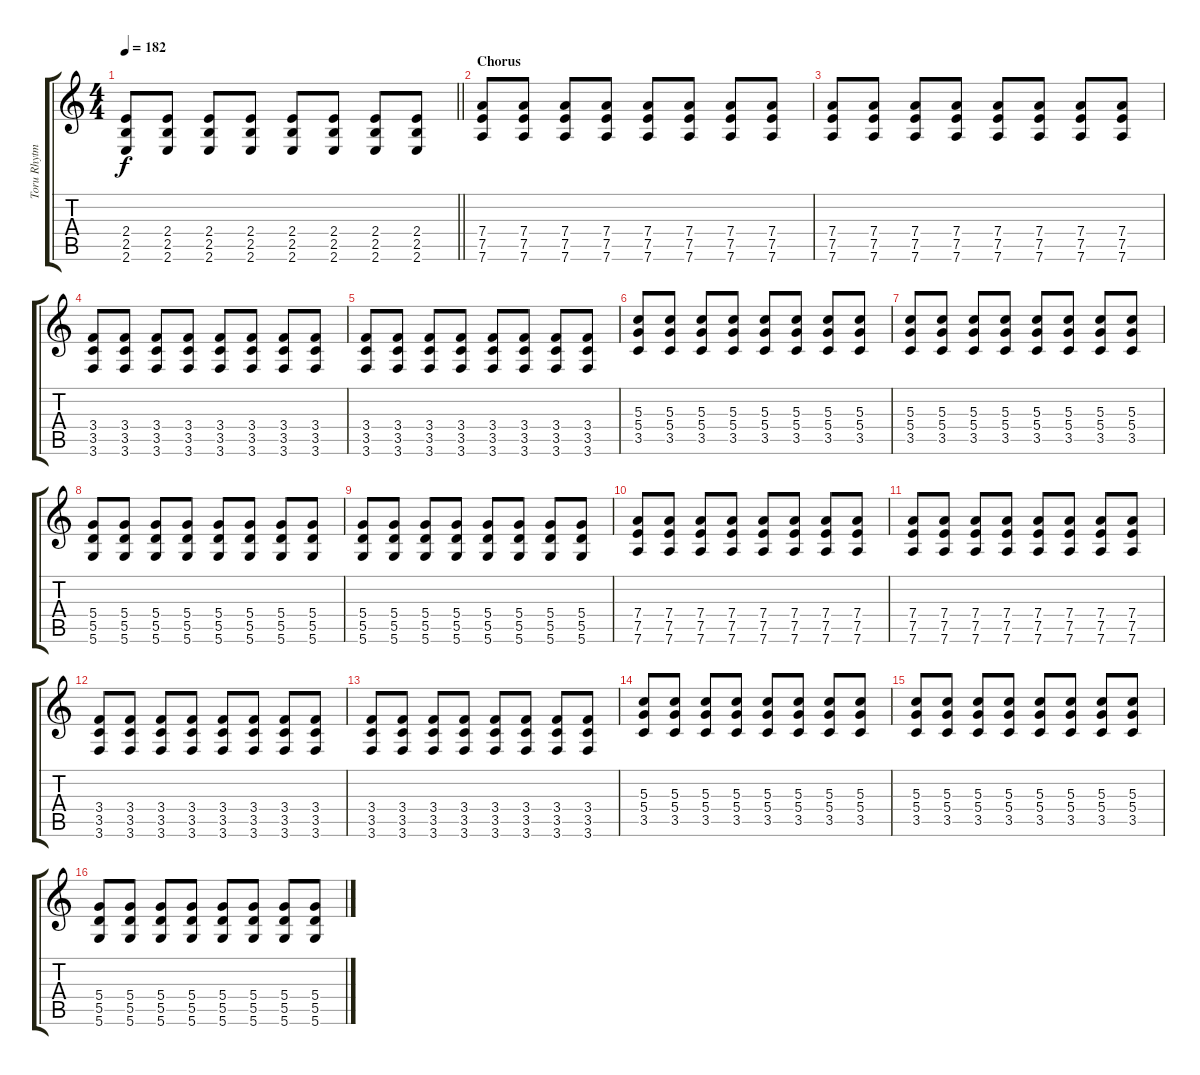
\track ("Toru Rhytm" "Toru Rhytm") {instrument overdrivenguitar}
\staff {score tabs}
\tuning (E4 B3 G3 D3 A2 D2) {hide}
\ts (4 4)
\tempo 182
\clef g2
\barLineRight lightlight
\ks c
(2.4 2.5 2.6).8{dy f} (2.4 2.5 2.6).8 (2.4 2.5 2.6).8 (2.4 2.5 2.6).8 (2.4 2.5 2.6).8 (2.4 2.5 2.6).8 (2.4 2.5 2.6).8 (2.4 2.5 2.6).8 |
\section ("" "Chorus")
(7.4 7.5 7.6).8 (7.4 7.5 7.6).8 (7.4 7.5 7.6).8 (7.4 7.5 7.6).8 (7.4 7.5 7.6).8 (7.4 7.5 7.6).8 (7.4 7.5 7.6).8 (7.4 7.5 7.6).8 |
(7.4 7.5 7.6).8 (7.4 7.5 7.6).8 (7.4 7.5 7.6).8 (7.4 7.5 7.6).8 (7.4 7.5 7.6).8 (7.4 7.5 7.6).8 (7.4 7.5 7.6).8 (7.4 7.5 7.6).8 |
(3.4 3.5 3.6).8 (3.4 3.5 3.6).8 (3.4 3.5 3.6).8 (3.4 3.5 3.6).8 (3.4 3.5 3.6).8 (3.4 3.5 3.6).8 (3.4 3.5 3.6).8 (3.4 3.5 3.6).8 |
(3.4 3.5 3.6).8 (3.4 3.5 3.6).8 (3.4 3.5 3.6).8 (3.4 3.5 3.6).8 (3.4 3.5 3.6).8 (3.4 3.5 3.6).8 (3.4 3.5 3.6).8 (3.4 3.5 3.6).8 |
(5.3 5.4 3.5).8 (5.3 5.4 3.5).8 (5.3 5.4 3.5).8 (5.3 5.4 3.5).8 (5.3 5.4 3.5).8 (5.3 5.4 3.5).8 (5.3 5.4 3.5).8 (5.3 5.4 3.5).8 |
(5.3 5.4 3.5).8 (5.3 5.4 3.5).8 (5.3 5.4 3.5).8 (5.3 5.4 3.5).8 (5.3 5.4 3.5).8 (5.3 5.4 3.5).8 (5.3 5.4 3.5).8 (5.3 5.4 3.5).8 |
(5.4 5.5 5.6).8 (5.4 5.5 5.6).8 (5.4 5.5 5.6).8 (5.4 5.5 5.6).8 (5.4 5.5 5.6).8 (5.4 5.5 5.6).8 (5.4 5.5 5.6).8 (5.4 5.5 5.6).8 |
(5.4 5.5 5.6).8 (5.4 5.5 5.6).8 (5.4 5.5 5.6).8 (5.4 5.5 5.6).8 (5.4 5.5 5.6).8 (5.4 5.5 5.6).8 (5.4 5.5 5.6).8 (5.4 5.5 5.6).8 |
(7.4 7.5 7.6).8 (7.4 7.5 7.6).8 (7.4 7.5 7.6).8 (7.4 7.5 7.6).8 (7.4 7.5 7.6).8 (7.4 7.5 7.6).8 (7.4 7.5 7.6).8 (7.4 7.5 7.6).8 |
(7.4 7.5 7.6).8 (7.4 7.5 7.6).8 (7.4 7.5 7.6).8 (7.4 7.5 7.6).8 (7.4 7.5 7.6).8 (7.4 7.5 7.6).8 (7.4 7.5 7.6).8 (7.4 7.5 7.6).8 |
(3.4 3.5 3.6).8 (3.4 3.5 3.6).8 (3.4 3.5 3.6).8 (3.4 3.5 3.6).8 (3.4 3.5 3.6).8 (3.4 3.5 3.6).8 (3.4 3.5 3.6).8 (3.4 3.5 3.6).8 |
(3.4 3.5 3.6).8 (3.4 3.5 3.6).8 (3.4 3.5 3.6).8 (3.4 3.5 3.6).8 (3.4 3.5 3.6).8 (3.4 3.5 3.6).8 (3.4 3.5 3.6).8 (3.4 3.5 3.6).8 |
(5.3 5.4 3.5).8 (5.3 5.4 3.5).8 (5.3 5.4 3.5).8 (5.3 5.4 3.5).8 (5.3 5.4 3.5).8 (5.3 5.4 3.5).8 (5.3 5.4 3.5).8 (5.3 5.4 3.5).8 |
(5.3 5.4 3.5).8 (5.3 5.4 3.5).8 (5.3 5.4 3.5).8 (5.3 5.4 3.5).8 (5.3 5.4 3.5).8 (5.3 5.4 3.5).8 (5.3 5.4 3.5).8 (5.3 5.4 3.5).8 |
(5.4 5.5 5.6).8 (5.4 5.5 5.6).8 (5.4 5.5 5.6).8 (5.4 5.5 5.6).8 (5.4 5.5 5.6).8 (5.4 5.5 5.6).8 (5.4 5.5 5.6).8 (5.4 5.5 5.6).8
